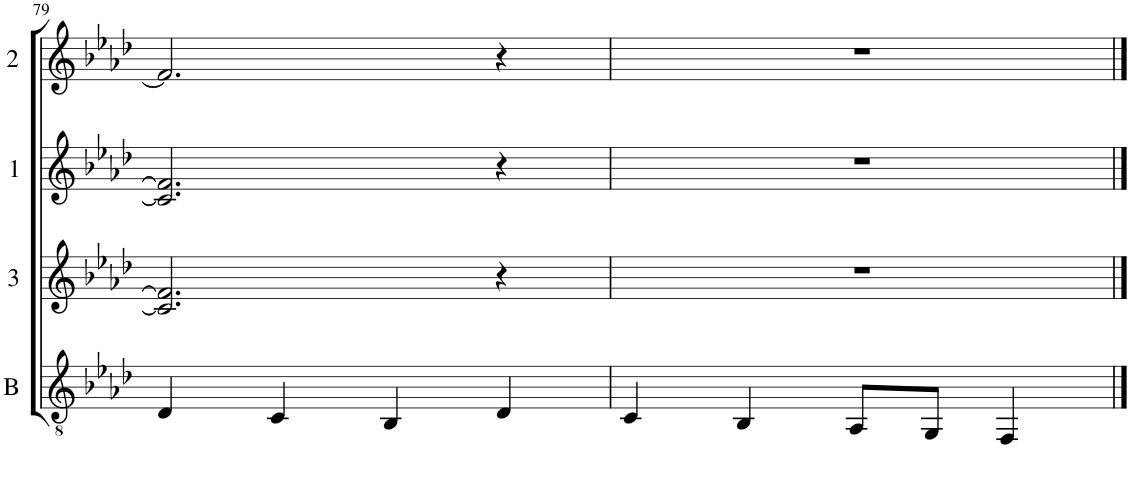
**kern	**kern	**kern	**kern
*part4	*part3	*part2	*part1
*staff4	*staff3	*staff2	*staff1
*I"Bas	*I"Dolní	*I"Hlavní	*I"Horní
*I'B	*	*	*
!!LO:PB:g=z
*clefGv2	*clefG2	*clefG2	*clefG2
*k[b-e-a-d-]	*k[b-e-a-d-]	*k[b-e-a-d-]	*k[b-e-a-d-]
*M4/4	*M4/4	*M4/4	*M4/4
=79	=79	=79	=79
4D-/	2.c/] 2.f/]	2.c/] 2.f/]	2.f/]
4C/	.	.	.
4BB-/	.	.	.
4D-/	4r	4r	4r
=80	=80	=80	=80
4C/	1r	1r	1r
4BB-/	.	.	.
8AA-/L	.	.	.
8GG/J	.	.	.
4FF/	.	.	.
==	==	==	==
*-	*-	*-	*-
